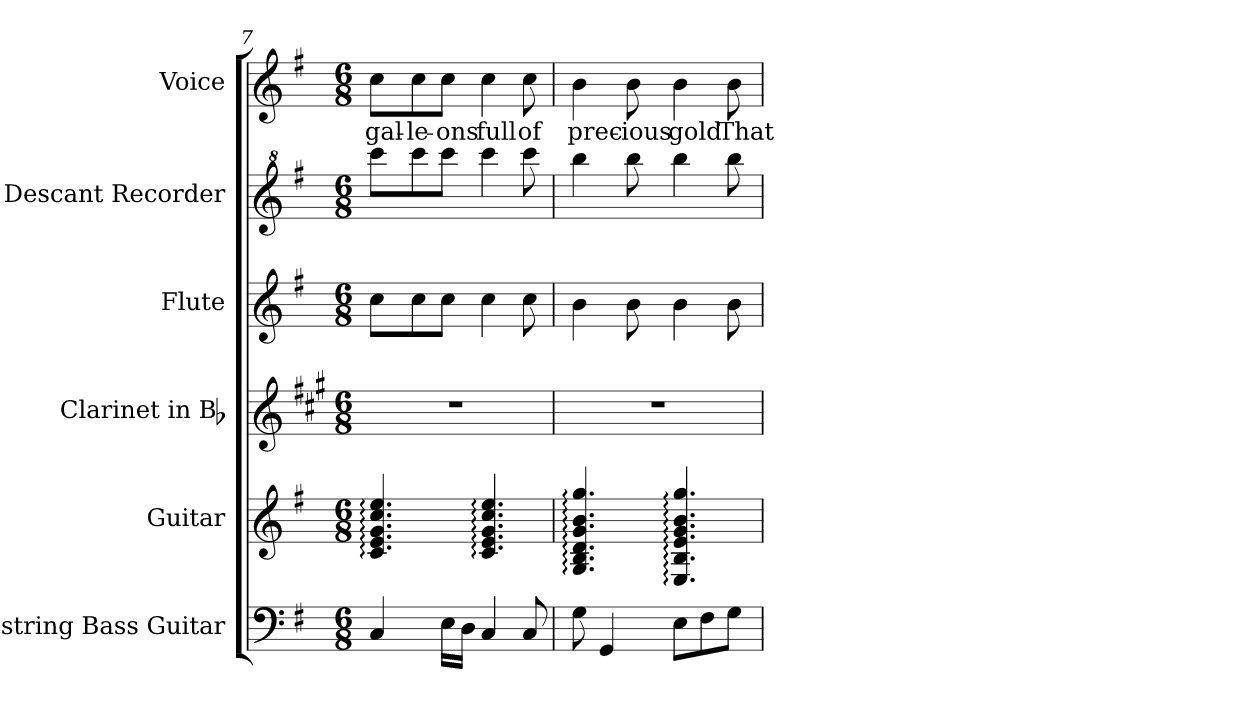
**kern	**kern	**kern	**kern	**kern	**kern	**text
*part6	*part5	*part4	*part3	*part2	*part1	*part1
*staff6	*staff5	*staff4	*staff3	*staff2	*staff1	*staff1
*I"4-string Bass Guitar	*I"Guitar	*I"Clarinet in Bb	*I"Flute	*I"Descant Recorder	*I"Voice	*
*I'Bass	*I'Gtr.	*I'Cl.	*I'Fl.	*I'D. Rec.	*I'Voice	*
*clefF4	*clefG2	*clefG2	*clefG2	*clefG^2	*clefG2	*
*ITrd7c12	*ITrd7c12	*ITrd1c2	*	*ITrd-7c-12	*	*
*k[f#]	*k[f#]	*k[f#]	*k[f#]	*k[f#]	*k[f#]	*
*G:	*G:	*G:	*G:	*G:	*G:	*
*M6/8	*M6/8	*M6/8	*M6/8	*M6/8	*M6/8	*
=7	=7	=7	=7	=7	=7	=7
!	!	!LO:N:vis=1	!	!	!	!
!	!	!	!	!	!	!LO:LY:b:color=#000000
4CCi/	4.Ci/: 4.Ei: 4.Gi: 4.ci: 4.ei:	2.r	8cci\L	8ccccci\L	8cci\L	gal-
!	!	!	!	!	!	!LO:LY:b:color=#000000
.	.	.	8cci\	8ccccci\	8cci\	-le-
!	!	!	!	!	!	!LO:LY:b:color=#000000
16EEi\LL	.	.	8cci\J	8ccccci\J	8cci\J	-ons
16DDi\JJ	.	.	.	.	.	.
!	!	!	!	!	!	!LO:LY:b:color=#000000
4CCi/	4.Ci/: 4.Ei: 4.Gi: 4.ci: 4.ei:	.	4cci\	4ccccci\	4cci\	full
!	!	!	!	!	!	!LO:LY:b:color=#000000
8CCi/	.	.	8cci\	8ccccci\	8cci\	of
=8	=8	=8	=8	=8	=8	=8
!	!	!LO:N:vis=1	!	!	!	!
!	!	!	!	!	!	!LO:LY:b:color=#000000
8GGi\	4.GGi/: 4.BBi: 4.Di: 4.Gi: 4.Bi: 4.gi:	2.r	4bi\	4bbbbi\	4bi\	prec-
4GGGi/	.	.	.	.	.	.
!	!	!	!	!	!	!LO:LY:b:color=#000000
.	.	.	8bi\	8bbbbi\	8bi\	-ious
!	!	!	!	!	!	!LO:LY:b:color=#000000
8EEi\L	4.EEi/: 4.BBi: 4.Ei: 4.Gi: 4.Bi: 4.gi:	.	4bi\	4bbbbi\	4bi\	gold
8FF#i\	.	.	.	.	.	.
!	!	!	!	!	!	!LO:LY:b:color=#000000
8GGi\J	.	.	8bi\	8bbbbi\	8bi\	That
=	=	=	=	=	=	=
*-	*-	*-	*-	*-	*-	*-
